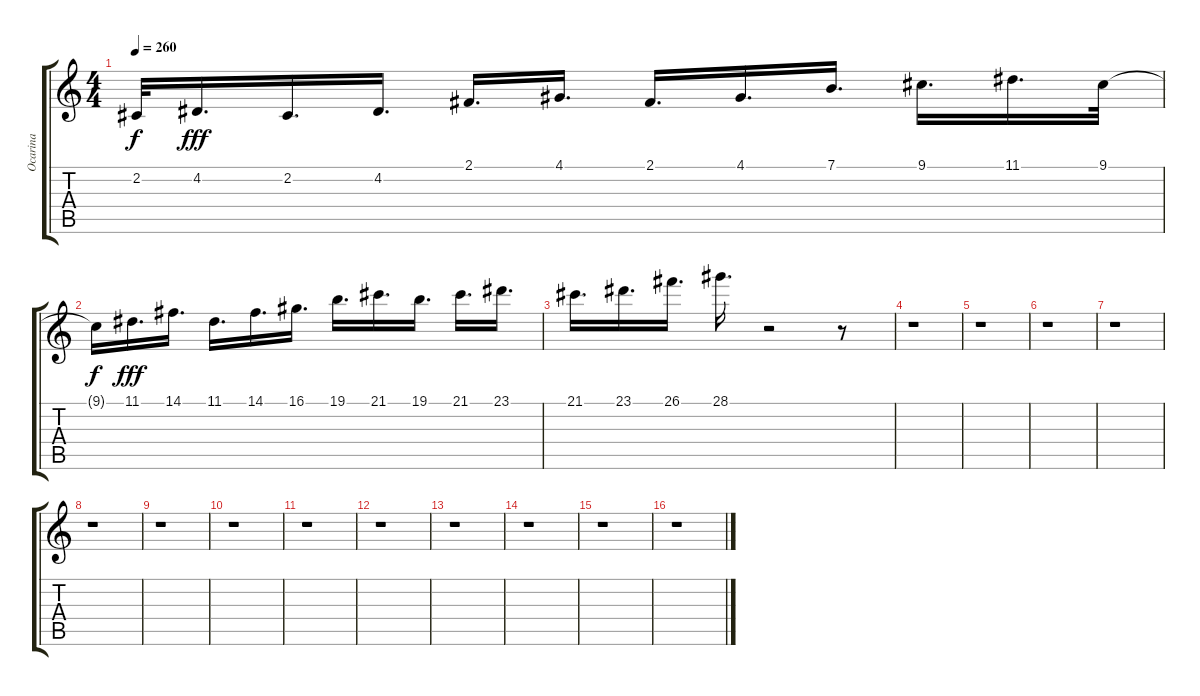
\track ("Ocarina" "Ocarina") {instrument ocarina}
\staff {score tabs}
\tuning (E4 B3 G3 D3 A2 E2) {hide}
\ts (4 4)
\tempo 260
\clef g2
\ks c
2.2{t}.32{dy f} 4.2.16{d dy fff} 2.2.16{d} 4.2.16{d} 2.1.16{d} 4.1.16{d} 2.1.16{d} 4.1.16{d} 7.1.16{d} 9.1.16{d} 11.1.16{d} 9.1.32 |
9.1{t}.16{dy f} 11.1.16{d dy fff} 14.1.16{d} 11.1.16{d} 14.1.16{d} 16.1.16{d} 19.1.16{d} 21.1.16{d} 19.1.16{d} 21.1.16{d} 23.1.16{d} |
21.1.16{d} 23.1.16{d} 26.1.16{d} 28.1.16{d} r.2 r.8 |
r.1 |
r.1 |
r.1 |
r.1 |
r.1 |
r.1 |
r.1 |
r.1 |
r.1 |
r.1 |
r.1 |
r.1 |
r.1
